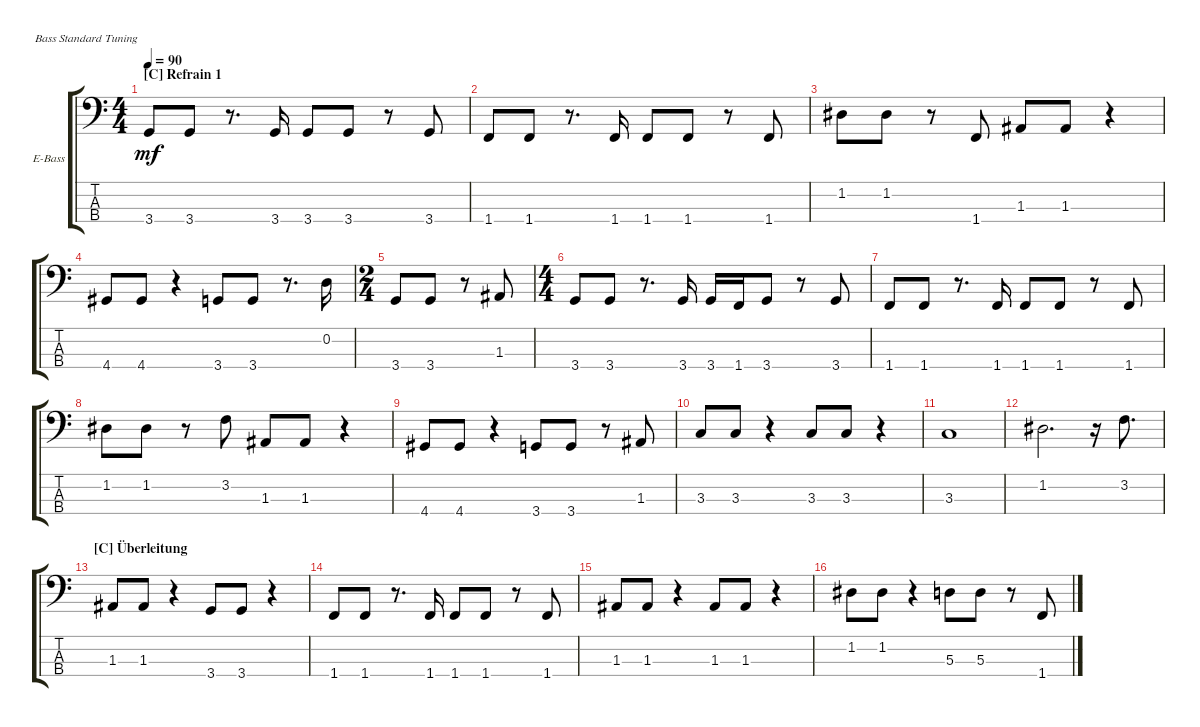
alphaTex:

\defaultSystemsLayout 4
\bracketExtendMode groupsimilarinstruments
\firstSystemTrackNameOrientation horizontal
\otherSystemsTrackNameOrientation horizontal
\track ("Electric Bass" "E-Bass") {instrument electricbassfinger}
\staff {score tabs}
\tuning (G2 D2 A1 E1)
\ts (4 4)
\section ("C" "Refrain 1")
\tempo 90
\clef f4
\ks c
3.4.8{dy mf} 3.4.8 r.8{d} 3.4.16 3.4.8 3.4.8 r.8 3.4.8 |
1.4.8 1.4.8 r.8{d} 1.4.16 1.4.8 1.4.8 r.8 1.4.8 |
1.2.8 1.2.8 r.8 1.4.8 1.3.8 1.3.8 r.4 |
4.4.8 4.4.8 r.4 3.4.8 3.4.8 r.8{d} 0.2.16 |
\ts (2 4)
3.4.8 3.4.8 r.8 1.3.8 |
\ts (4 4)
3.4.8 3.4.8 r.8{d} 3.4.16 3.4.16 1.4.16 3.4.8 r.8 3.4.8 |
1.4.8 1.4.8 r.8{d} 1.4.16 1.4.8 1.4.8 r.8 1.4.8 |
1.2.8 1.2.8 r.8 3.2.8 1.3.8 1.3.8 r.4 |
4.4.8 4.4.8 r.4 3.4.8 3.4.8 r.8 1.3.8 |
3.3.8 3.3.8 r.4 3.3.8 3.3.8 r.4 |
3.3.1 |
1.2.2{d} r.16 3.2.8{d} |
\section ("C" "Überleitung")
1.3.8 1.3.8 r.4 3.4.8 3.4.8 r.4 |
1.4.8 1.4.8 r.8{d} 1.4.16 1.4.8 1.4.8 r.8 1.4.8 |
1.3.8 1.3.8 r.4 1.3.8 1.3.8 r.4 |
1.2.8 1.2.8 r.4 5.3.8 5.3.8 r.8 1.4.8
